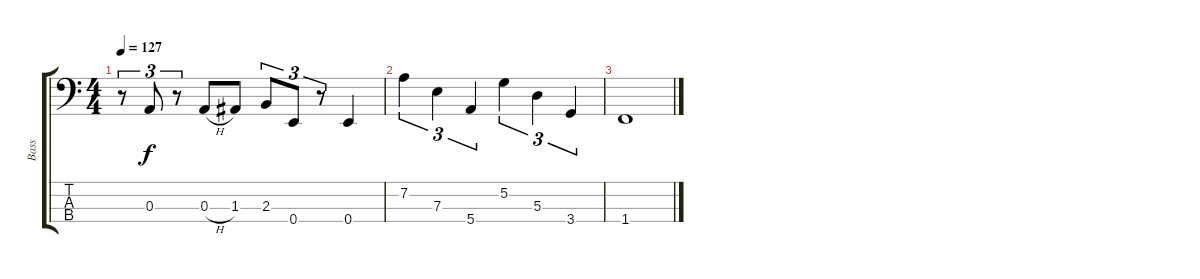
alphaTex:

\track ("Bass" "Bass") {instrument electricbasspick}
\staff {score tabs}
\tuning (G2 D2 A1 E1) {hide}
\ts (4 4)
\tempo 127
\clef f4
\ks c
r.8{tu (3 2) dy f} 0.3.8{tu (3 2)} r.8{tu (3 2)} 0.3{h}.8 1.3.8 2.3.8{tu (3 2)} 0.4.8{tu (3 2)} r.8{tu (3 2)} 0.4.4 |
7.2.4{tu (3 2)} 7.3.4{tu (3 2)} 5.4.4{tu (3 2)} 5.2.4{tu (3 2)} 5.3.4{tu (3 2)} 3.4.4{tu (3 2)} |
1.4.1
